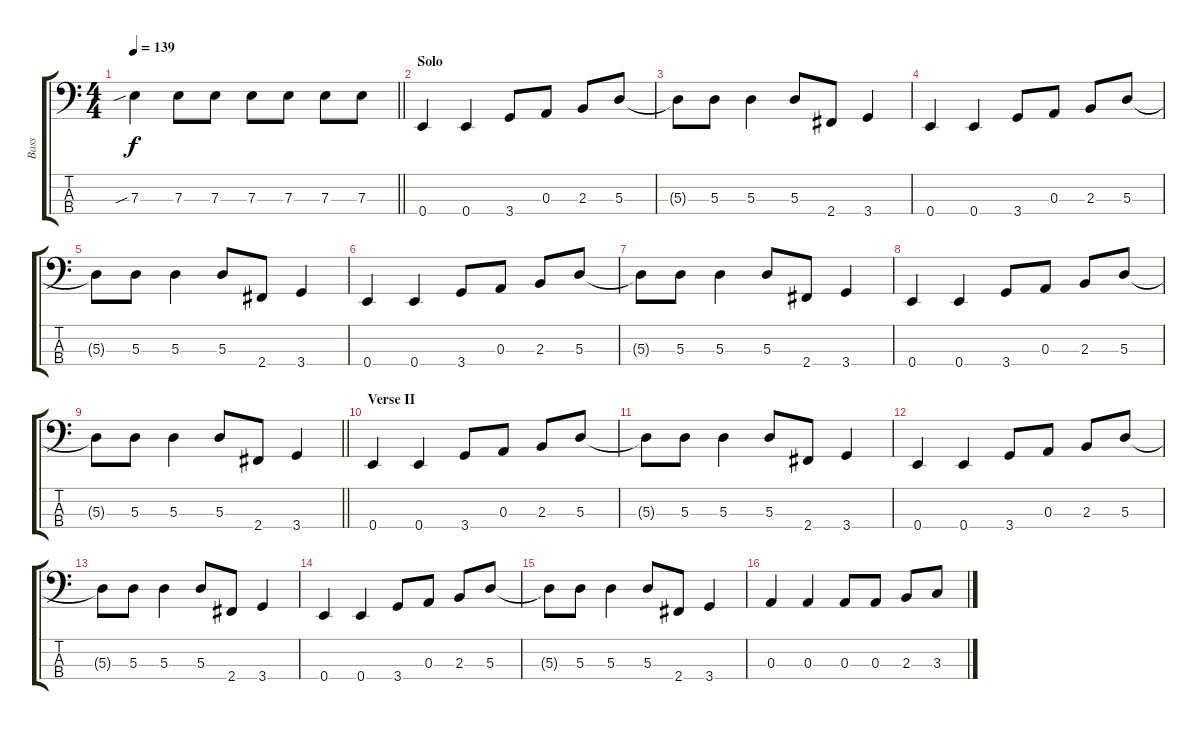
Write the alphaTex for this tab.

\track ("Bass" "Bass") {instrument electricbassfinger}
\staff {score tabs}
\tuning (G2 D2 A1 E1) {hide}
\ts (4 4)
\tempo 139
\clef f4
\barLineRight lightlight
\ks c
7.3{sib}.4{dy f} 7.3.8 7.3.8 7.3.8 7.3.8 7.3.8 7.3.8 |
\section ("" "Solo")
0.4.4 0.4.4 3.4.8 0.3.8 2.3.8 5.3.8 |
5.3{t}.8 5.3.8 5.3.4 5.3.8 2.4.8 3.4.4 |
0.4.4 0.4.4 3.4.8 0.3.8 2.3.8 5.3.8 |
5.3{t}.8 5.3.8 5.3.4 5.3.8 2.4.8 3.4.4 |
0.4.4 0.4.4 3.4.8 0.3.8 2.3.8 5.3.8 |
5.3{t}.8 5.3.8 5.3.4 5.3.8 2.4.8 3.4.4 |
0.4.4 0.4.4 3.4.8 0.3.8 2.3.8 5.3.8 |
\barLineRight lightlight
5.3{t}.8 5.3.8 5.3.4 5.3.8 2.4.8 3.4.4 |
\section ("" "Verse II")
0.4.4 0.4.4 3.4.8 0.3.8 2.3.8 5.3.8 |
5.3{t}.8 5.3.8 5.3.4 5.3.8 2.4.8 3.4.4 |
0.4.4 0.4.4 3.4.8 0.3.8 2.3.8 5.3.8 |
5.3{t}.8 5.3.8 5.3.4 5.3.8 2.4.8 3.4.4 |
0.4.4 0.4.4 3.4.8 0.3.8 2.3.8 5.3.8 |
5.3{t}.8 5.3.8 5.3.4 5.3.8 2.4.8 3.4.4 |
0.3.4 0.3.4 0.3.8 0.3.8 2.3.8 3.3.8
